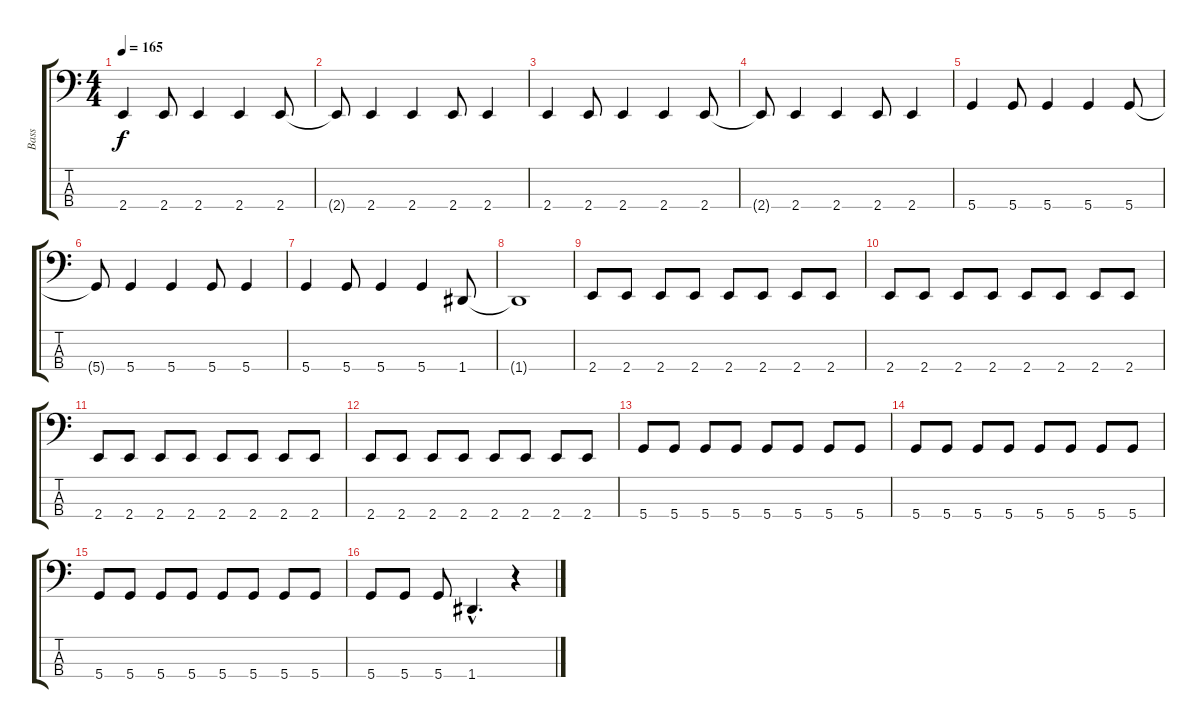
\track ("Bass" "Bass") {instrument electricbasspick}
\staff {score tabs}
\tuning (G2 D2 A1 D1) {hide}
\ts (4 4)
\tempo 165
\clef f4
\ks c
2.4.4{dy f} 2.4.8 2.4.4 2.4.4 2.4.8 |
2.4{t}.8 2.4.4 2.4.4 2.4.8 2.4.4 |
2.4.4 2.4.8 2.4.4 2.4.4 2.4.8 |
2.4{t}.8 2.4.4 2.4.4 2.4.8 2.4.4 |
5.4.4 5.4.8 5.4.4 5.4.4 5.4.8 |
5.4{t}.8 5.4.4 5.4.4 5.4.8 5.4.4 |
5.4.4 5.4.8 5.4.4 5.4.4 1.4.8 |
1.4{t}.1 |
2.4.8 2.4.8 2.4.8 2.4.8 2.4.8 2.4.8 2.4.8 2.4.8 |
2.4.8 2.4.8 2.4.8 2.4.8 2.4.8 2.4.8 2.4.8 2.4.8 |
2.4.8 2.4.8 2.4.8 2.4.8 2.4.8 2.4.8 2.4.8 2.4.8 |
2.4.8 2.4.8 2.4.8 2.4.8 2.4.8 2.4.8 2.4.8 2.4.8 |
5.4.8 5.4.8 5.4.8 5.4.8 5.4.8 5.4.8 5.4.8 5.4.8 |
5.4.8 5.4.8 5.4.8 5.4.8 5.4.8 5.4.8 5.4.8 5.4.8 |
5.4.8 5.4.8 5.4.8 5.4.8 5.4.8 5.4.8 5.4.8 5.4.8 |
5.4.8 5.4.8 5.4.8 1.4{hac}.4{d} r.4
